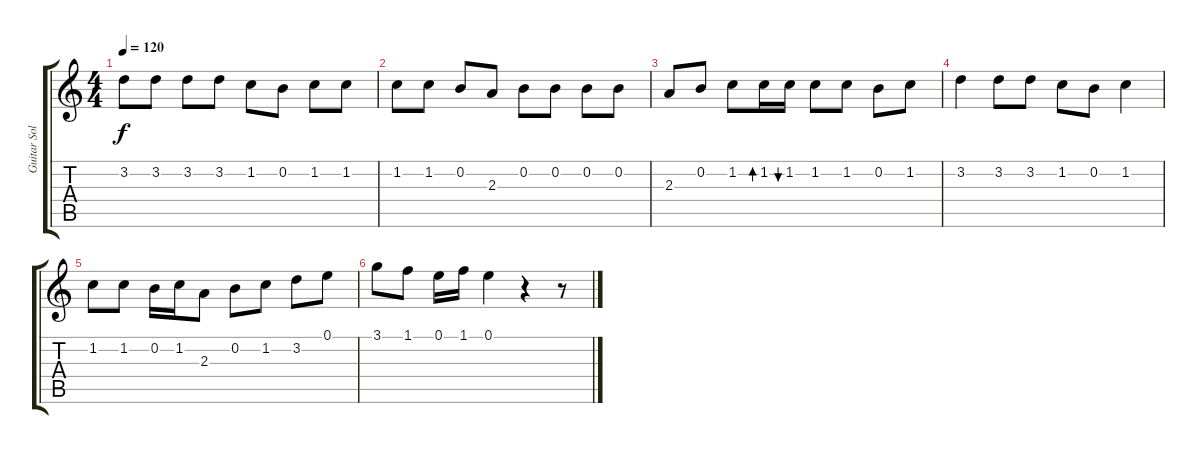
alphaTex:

\track ("Guitar Solo (Kamal)" "Guitar Sol") {instrument acousticguitarsteel}
\staff {score tabs}
\tuning (E4 B3 G3 D3 A2 E2) {hide}
\ts (4 4)
\tempo 120
\clef g2
\ks c
3.2.8{dy f} 3.2.8 3.2.8 3.2.8 1.2.8 0.2.8 1.2.8 1.2.8 |
1.2.8 1.2.8 0.2.8 2.3.8 0.2.8 0.2.8 0.2.8 0.2.8 |
2.3.8 0.2.8 1.2.8 1.2.16{bd 60} 1.2.16{bu 60} 1.2.8 1.2.8 0.2.8 1.2.8 |
3.2.4 3.2.8 3.2.8 1.2.8 0.2.8 1.2.4 |
1.2.8 1.2.8 0.2.16 1.2.16 2.3.8 0.2.8 1.2.8 3.2.8 0.1.8 |
3.1.8 1.1.8 0.1.16 1.1.16 0.1.4 r.4 r.8
